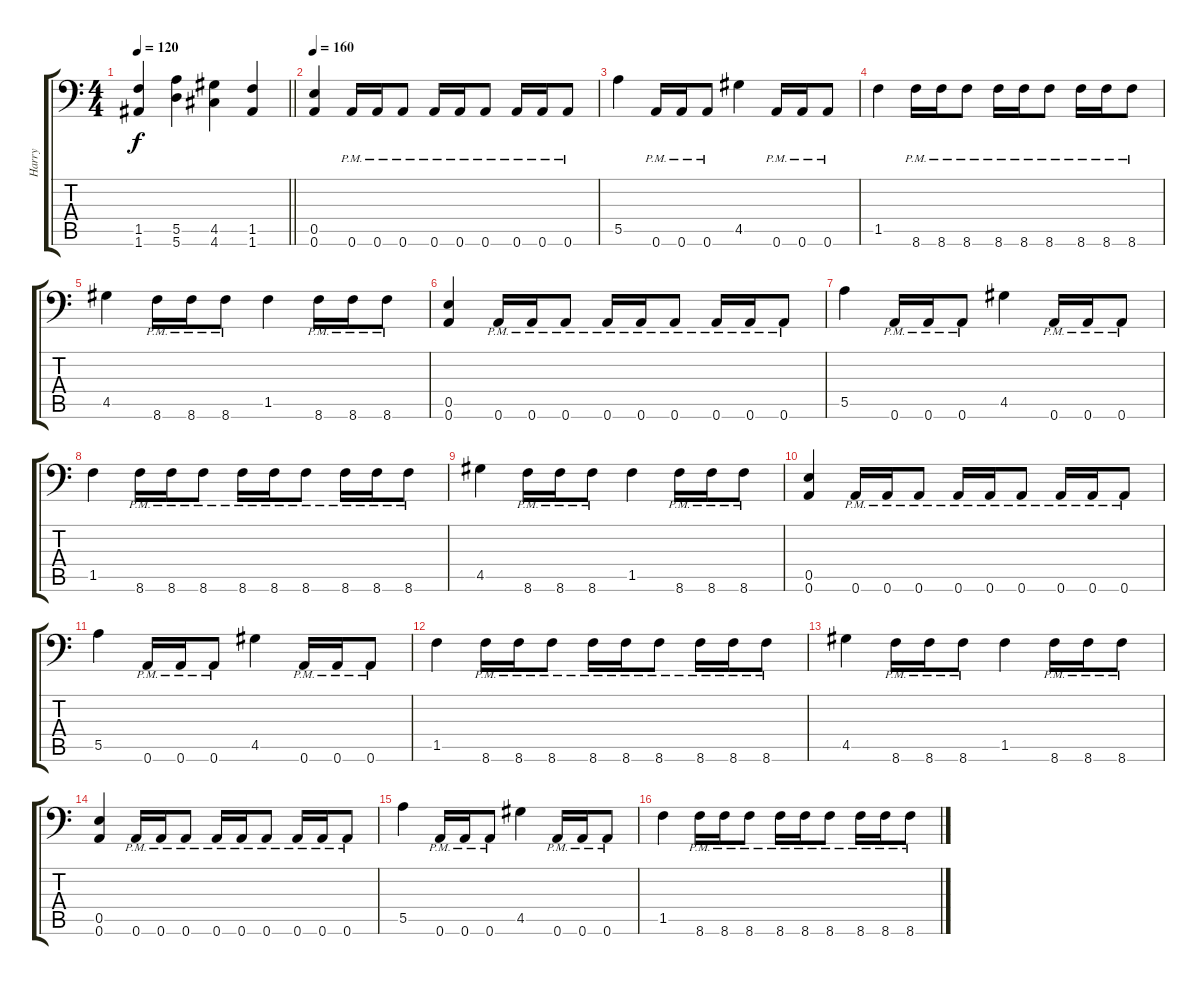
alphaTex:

\track ("Harry" "Harry") {instrument distortionguitar}
\staff {score tabs}
\tuning (B3 Gb3 D3 A2 E2 A1) {hide}
\ts (4 4)
\tempo 120
\clef f4
\barLineRight lightlight
\ks c
(1.5 1.6).4{dy f} (5.5 5.6).4 (4.5 4.6).4 (1.5 1.6).4 |
\section ("" "")
\tempo 160
(0.5 0.6).4 0.6{pm}.16 0.6{pm}.16 0.6{pm}.8 0.6{pm}.16 0.6{pm}.16 0.6{pm}.8 0.6{pm}.16 0.6{pm}.16 0.6{pm}.8 |
5.5.4 0.6{pm}.16 0.6{pm}.16 0.6{pm}.8 4.5.4 0.6{pm}.16 0.6{pm}.16 0.6{pm}.8 |
1.5.4 8.6{pm}.16 8.6{pm}.16 8.6{pm}.8 8.6{pm}.16 8.6{pm}.16 8.6{pm}.8 8.6{pm}.16 8.6{pm}.16 8.6{pm}.8 |
4.5.4 8.6{pm}.16 8.6{pm}.16 8.6{pm}.8 1.5.4 8.6{pm}.16 8.6{pm}.16 8.6{pm}.8 |
(0.5 0.6).4 0.6{pm}.16 0.6{pm}.16 0.6{pm}.8 0.6{pm}.16 0.6{pm}.16 0.6{pm}.8 0.6{pm}.16 0.6{pm}.16 0.6{pm}.8 |
5.5.4 0.6{pm}.16 0.6{pm}.16 0.6{pm}.8 4.5.4 0.6{pm}.16 0.6{pm}.16 0.6{pm}.8 |
1.5.4 8.6{pm}.16 8.6{pm}.16 8.6{pm}.8 8.6{pm}.16 8.6{pm}.16 8.6{pm}.8 8.6{pm}.16 8.6{pm}.16 8.6{pm}.8 |
4.5.4 8.6{pm}.16 8.6{pm}.16 8.6{pm}.8 1.5.4 8.6{pm}.16 8.6{pm}.16 8.6{pm}.8 |
(0.5 0.6).4 0.6{pm}.16 0.6{pm}.16 0.6{pm}.8 0.6{pm}.16 0.6{pm}.16 0.6{pm}.8 0.6{pm}.16 0.6{pm}.16 0.6{pm}.8 |
5.5.4 0.6{pm}.16 0.6{pm}.16 0.6{pm}.8 4.5.4 0.6{pm}.16 0.6{pm}.16 0.6{pm}.8 |
1.5.4 8.6{pm}.16 8.6{pm}.16 8.6{pm}.8 8.6{pm}.16 8.6{pm}.16 8.6{pm}.8 8.6{pm}.16 8.6{pm}.16 8.6{pm}.8 |
4.5.4 8.6{pm}.16 8.6{pm}.16 8.6{pm}.8 1.5.4 8.6{pm}.16 8.6{pm}.16 8.6{pm}.8 |
(0.5 0.6).4 0.6{pm}.16 0.6{pm}.16 0.6{pm}.8 0.6{pm}.16 0.6{pm}.16 0.6{pm}.8 0.6{pm}.16 0.6{pm}.16 0.6{pm}.8 |
5.5.4 0.6{pm}.16 0.6{pm}.16 0.6{pm}.8 4.5.4 0.6{pm}.16 0.6{pm}.16 0.6{pm}.8 |
1.5.4 8.6{pm}.16 8.6{pm}.16 8.6{pm}.8 8.6{pm}.16 8.6{pm}.16 8.6{pm}.8 8.6{pm}.16 8.6{pm}.16 8.6{pm}.8
